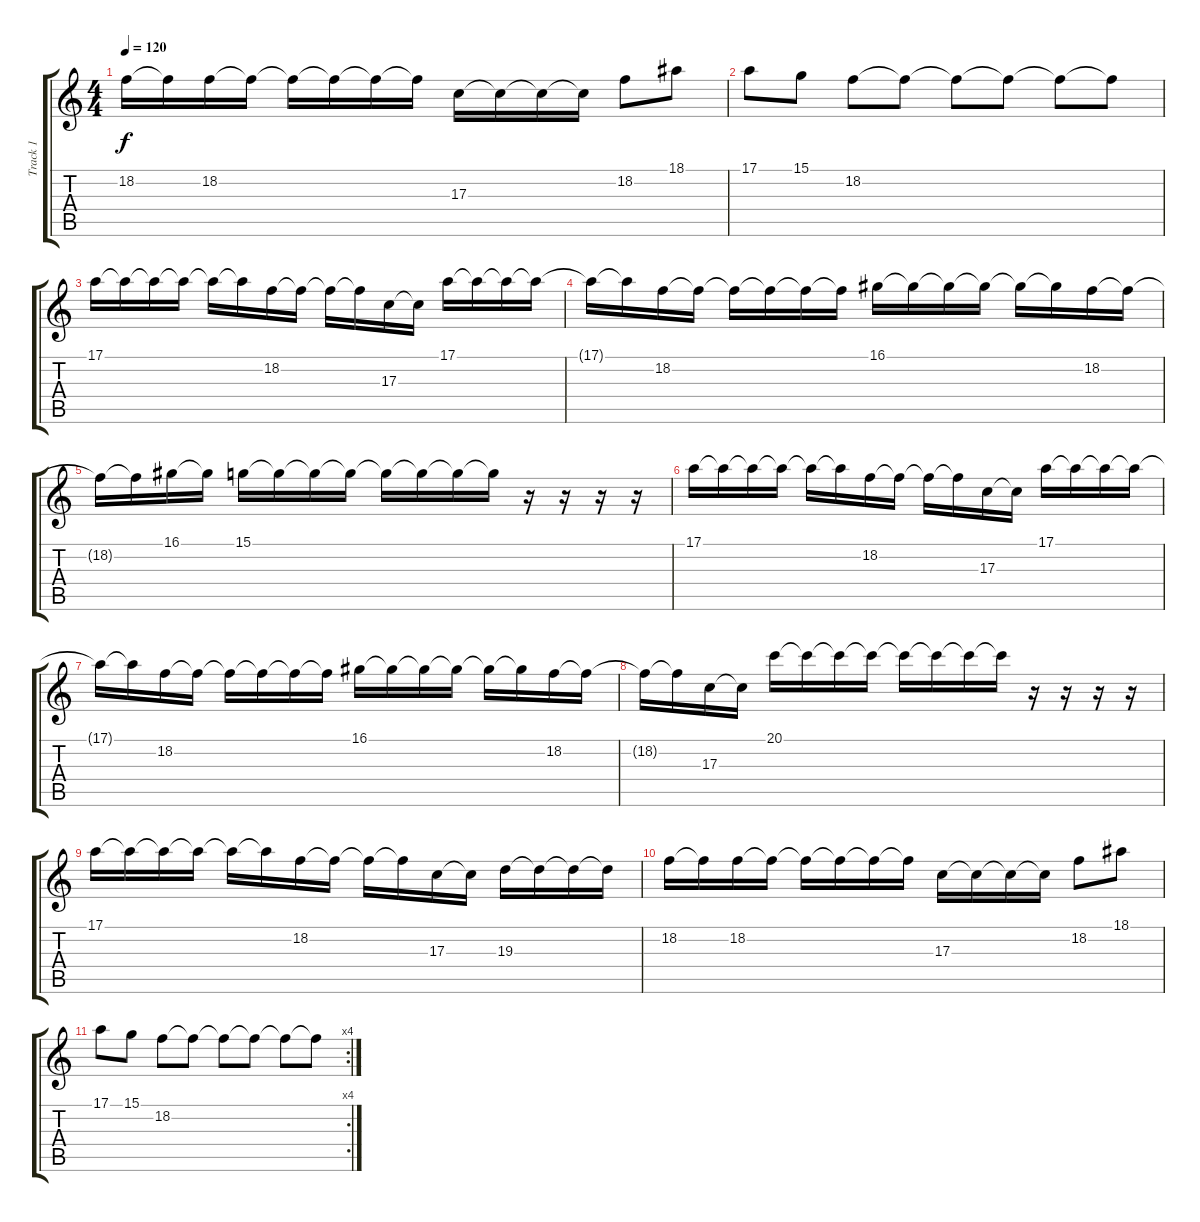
\track ("Track 1" "Track 1") {instrument lead5charang}
\staff {score tabs}
\tuning (E4 B3 G3 D3 A2 E2) {hide}
\ts (4 4)
\tempo 120
\clef g2
\ks c
18.2.16{dy f} 18.2{t}.16 18.2.16 18.2{t}.16 18.2{t}.16 18.2{t}.16 18.2{t}.16 18.2{t}.16 17.3.16 17.3{t}.16 17.3{t}.16 17.3{t}.16 18.2.8 18.1.8 |
17.1.8 15.1.8 18.2.8 18.2{t}.8 18.2{t}.8 18.2{t}.8 18.2{t}.8 18.2{t}.8 |
17.1.16 17.1{t}.16 17.1{t}.16 17.1{t}.16 17.1{t}.16 17.1{t}.16 18.2.16 18.2{t}.16 18.2{t}.16 18.2{t}.16 17.3.16 17.3{t}.16 17.1.16 17.1{t}.16 17.1{t}.16 17.1{t}.16 |
17.1{t}.16 17.1{t}.16 18.2.16 18.2{t}.16 18.2{t}.16 18.2{t}.16 18.2{t}.16 18.2{t}.16 16.1.16 16.1{t}.16 16.1{t}.16 16.1{t}.16 16.1{t}.16 16.1{t}.16 18.2.16 18.2{t}.16 |
18.2{t}.16 18.2{t}.16 16.1.16 16.1{t}.16 15.1.16 15.1{t}.16 15.1{t}.16 15.1{t}.16 15.1{t}.16 15.1{t}.16 15.1{t}.16 15.1{t}.16 r.16 r.16 r.16 r.16 |
17.1.16 17.1{t}.16 17.1{t}.16 17.1{t}.16 17.1{t}.16 17.1{t}.16 18.2.16 18.2{t}.16 18.2{t}.16 18.2{t}.16 17.3.16 17.3{t}.16 17.1.16 17.1{t}.16 17.1{t}.16 17.1{t}.16 |
17.1{t}.16 17.1{t}.16 18.2.16 18.2{t}.16 18.2{t}.16 18.2{t}.16 18.2{t}.16 18.2{t}.16 16.1.16 16.1{t}.16 16.1{t}.16 16.1{t}.16 16.1{t}.16 16.1{t}.16 18.2.16 18.2{t}.16 |
18.2{t}.16 18.2{t}.16 17.3.16 17.3{t}.16 20.1.16 20.1{t}.16 20.1{t}.16 20.1{t}.16 20.1{t}.16 20.1{t}.16 20.1{t}.16 20.1{t}.16 r.16 r.16 r.16 r.16 |
17.1.16 17.1{t}.16 17.1{t}.16 17.1{t}.16 17.1{t}.16 17.1{t}.16 18.2.16 18.2{t}.16 18.2{t}.16 18.2{t}.16 17.3.16 17.3{t}.16 19.3.16 19.3{t}.16 19.3{t}.16 19.3{t}.16 |
18.2.16 18.2{t}.16 18.2.16 18.2{t}.16 18.2{t}.16 18.2{t}.16 18.2{t}.16 18.2{t}.16 17.3.16 17.3{t}.16 17.3{t}.16 17.3{t}.16 18.2.8 18.1.8 |
\rc 4
17.1.8 15.1.8 18.2.8 18.2{t}.8 18.2{t}.8 18.2{t}.8 18.2{t}.8 18.2{t}.8
